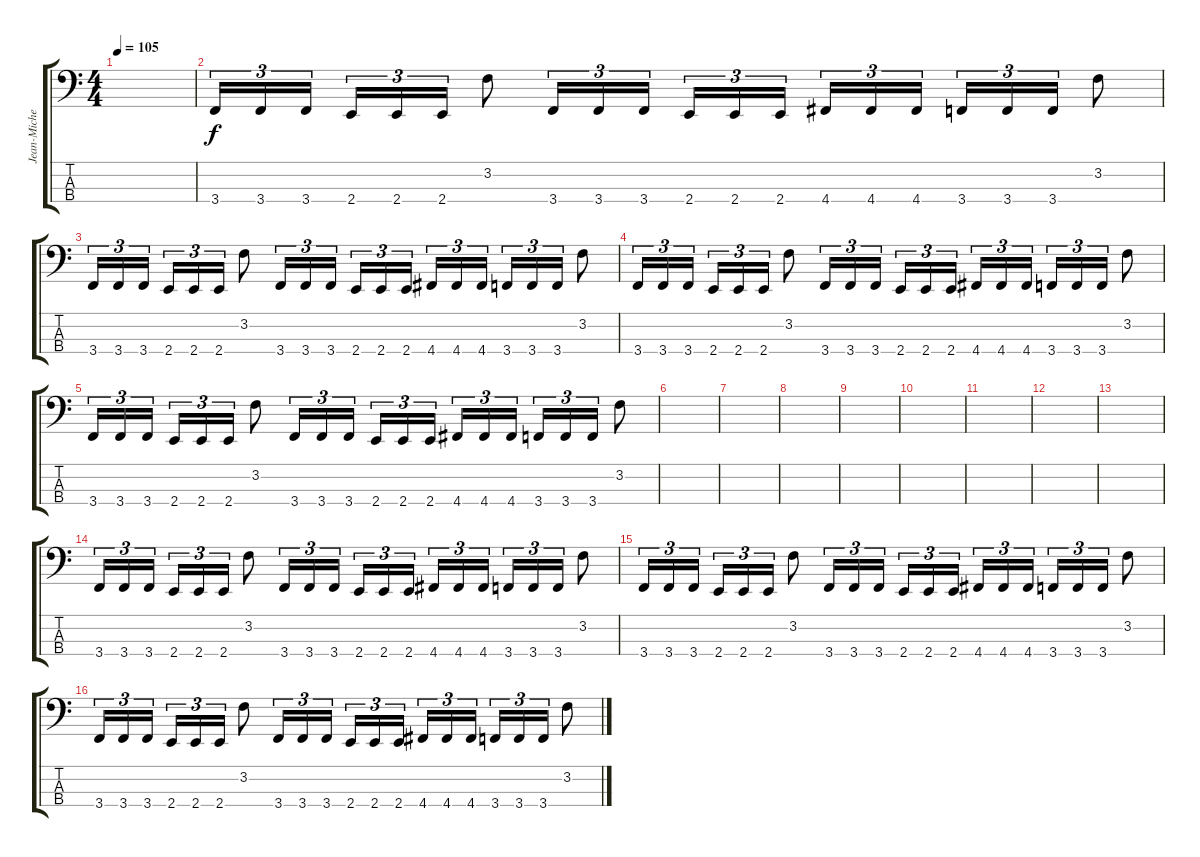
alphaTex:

\track ("Jean-Michel Labadie" "Jean-Miche") {instrument electricbasspick}
\staff {score tabs}
\tuning (G2 D2 A1 D1) {hide}
\ts (4 4)
\tempo 105
\clef f4
\ks c
|
3.4.16{tu (3 2)} 3.4.16{tu (3 2)} 3.4.16{tu (3 2)} 2.4.16{tu (3 2)} 2.4.16{tu (3 2)} 2.4.16{tu (3 2)} 3.2.8 3.4.16{tu (3 2)} 3.4.16{tu (3 2)} 3.4.16{tu (3 2)} 2.4.16{tu (3 2)} 2.4.16{tu (3 2)} 2.4.16{tu (3 2)} 4.4.16{tu (3 2)} 4.4.16{tu (3 2)} 4.4.16{tu (3 2)} 3.4.16{tu (3 2)} 3.4.16{tu (3 2)} 3.4.16{tu (3 2)} 3.2.8 |
3.4.16{tu (3 2)} 3.4.16{tu (3 2)} 3.4.16{tu (3 2)} 2.4.16{tu (3 2)} 2.4.16{tu (3 2)} 2.4.16{tu (3 2)} 3.2.8 3.4.16{tu (3 2)} 3.4.16{tu (3 2)} 3.4.16{tu (3 2)} 2.4.16{tu (3 2)} 2.4.16{tu (3 2)} 2.4.16{tu (3 2)} 4.4.16{tu (3 2)} 4.4.16{tu (3 2)} 4.4.16{tu (3 2)} 3.4.16{tu (3 2)} 3.4.16{tu (3 2)} 3.4.16{tu (3 2)} 3.2.8 |
3.4.16{tu (3 2)} 3.4.16{tu (3 2)} 3.4.16{tu (3 2)} 2.4.16{tu (3 2)} 2.4.16{tu (3 2)} 2.4.16{tu (3 2)} 3.2.8 3.4.16{tu (3 2)} 3.4.16{tu (3 2)} 3.4.16{tu (3 2)} 2.4.16{tu (3 2)} 2.4.16{tu (3 2)} 2.4.16{tu (3 2)} 4.4.16{tu (3 2)} 4.4.16{tu (3 2)} 4.4.16{tu (3 2)} 3.4.16{tu (3 2)} 3.4.16{tu (3 2)} 3.4.16{tu (3 2)} 3.2.8 |
3.4.16{tu (3 2)} 3.4.16{tu (3 2)} 3.4.16{tu (3 2)} 2.4.16{tu (3 2)} 2.4.16{tu (3 2)} 2.4.16{tu (3 2)} 3.2.8 3.4.16{tu (3 2)} 3.4.16{tu (3 2)} 3.4.16{tu (3 2)} 2.4.16{tu (3 2)} 2.4.16{tu (3 2)} 2.4.16{tu (3 2)} 4.4.16{tu (3 2)} 4.4.16{tu (3 2)} 4.4.16{tu (3 2)} 3.4.16{tu (3 2)} 3.4.16{tu (3 2)} 3.4.16{tu (3 2)} 3.2.8 |
|
|
|
|
|
|
|
|
3.4.16{tu (3 2)} 3.4.16{tu (3 2)} 3.4.16{tu (3 2)} 2.4.16{tu (3 2)} 2.4.16{tu (3 2)} 2.4.16{tu (3 2)} 3.2.8 3.4.16{tu (3 2)} 3.4.16{tu (3 2)} 3.4.16{tu (3 2)} 2.4.16{tu (3 2)} 2.4.16{tu (3 2)} 2.4.16{tu (3 2)} 4.4.16{tu (3 2)} 4.4.16{tu (3 2)} 4.4.16{tu (3 2)} 3.4.16{tu (3 2)} 3.4.16{tu (3 2)} 3.4.16{tu (3 2)} 3.2.8 |
3.4.16{tu (3 2)} 3.4.16{tu (3 2)} 3.4.16{tu (3 2)} 2.4.16{tu (3 2)} 2.4.16{tu (3 2)} 2.4.16{tu (3 2)} 3.2.8 3.4.16{tu (3 2)} 3.4.16{tu (3 2)} 3.4.16{tu (3 2)} 2.4.16{tu (3 2)} 2.4.16{tu (3 2)} 2.4.16{tu (3 2)} 4.4.16{tu (3 2)} 4.4.16{tu (3 2)} 4.4.16{tu (3 2)} 3.4.16{tu (3 2)} 3.4.16{tu (3 2)} 3.4.16{tu (3 2)} 3.2.8 |
3.4.16{tu (3 2)} 3.4.16{tu (3 2)} 3.4.16{tu (3 2)} 2.4.16{tu (3 2)} 2.4.16{tu (3 2)} 2.4.16{tu (3 2)} 3.2.8 3.4.16{tu (3 2)} 3.4.16{tu (3 2)} 3.4.16{tu (3 2)} 2.4.16{tu (3 2)} 2.4.16{tu (3 2)} 2.4.16{tu (3 2)} 4.4.16{tu (3 2)} 4.4.16{tu (3 2)} 4.4.16{tu (3 2)} 3.4.16{tu (3 2)} 3.4.16{tu (3 2)} 3.4.16{tu (3 2)} 3.2.8
